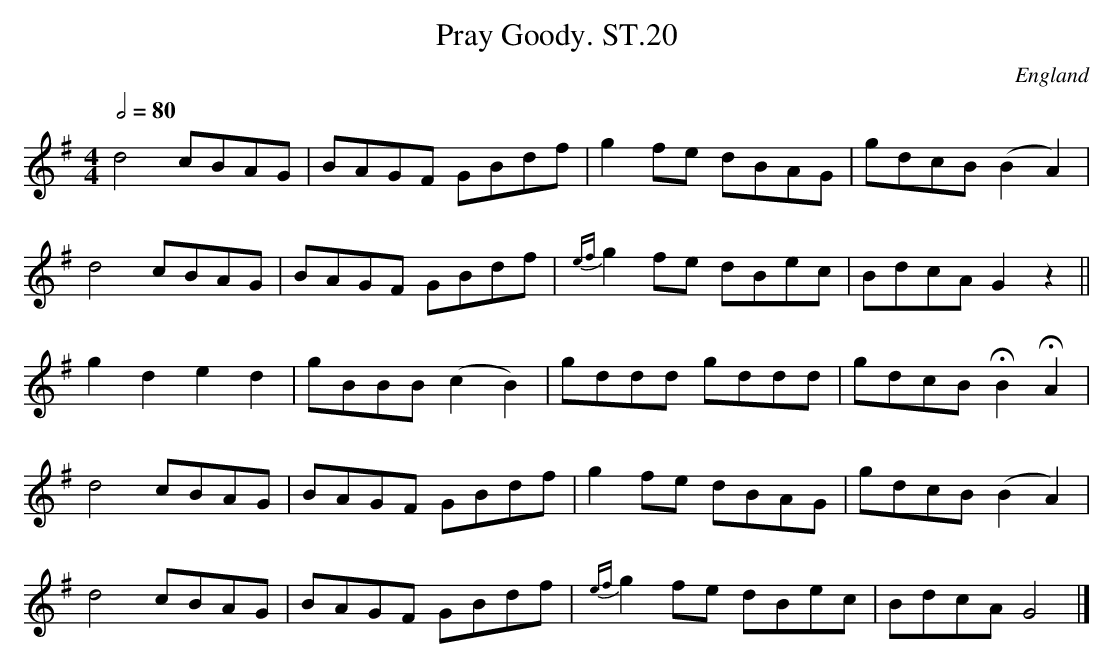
X:1
T:Pray Goody. ST.20
L:1/8
M:4/4
O:England
Q:1/2=80
K:G
d4 cBAG|BAGF GBdf|g2fe dBAG|gdcB (B2A2)|!
d4 cBAG|BAGF GBdf|{ef}g2fe dBec|BdcAG2z2||!
g2d2e2d2|gBBB(c2B2)|gddd gddd| gdcB HB2HA2|!
d4cBAG|BAGF GBdf|g2fe dBAG|gdcB (B2A2)|!
d4 cBAG|BAGF GBdf|{ef}g2fe dBec|BdcAG4|]
